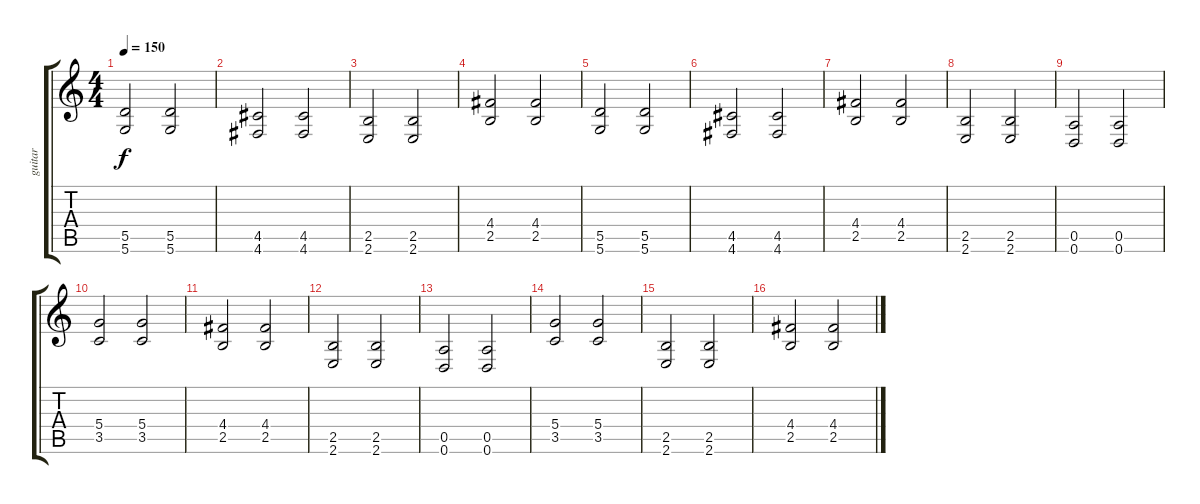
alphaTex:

\track ("guitar" "guitar") {instrument overdrivenguitar}
\staff {score tabs}
\tuning (E4 B3 G3 D3 A2 D2) {hide}
\ts (4 4)
\tempo 150
\clef g2
\ks c
(5.5 5.6).2{dy f} (5.5 5.6).2 |
(4.5 4.6).2 (4.5 4.6).2 |
(2.5 2.6).2 (2.5 2.6).2 |
(4.4 2.5).2 (4.4 2.5).2 |
(5.5 5.6).2 (5.5 5.6).2 |
(4.5 4.6).2 (4.5 4.6).2 |
(4.4 2.5).2 (4.4 2.5).2 |
(2.5 2.6).2 (2.5 2.6).2 |
(0.5 0.6).2 (0.5 0.6).2 |
(5.4 3.5).2 (5.4 3.5).2 |
(4.4 2.5).2 (4.4 2.5).2 |
(2.5 2.6).2 (2.5 2.6).2 |
(0.5 0.6).2 (0.5 0.6).2 |
(5.4 3.5).2 (5.4 3.5).2 |
(2.5 2.6).2 (2.5 2.6).2 |
(4.4 2.5).2 (4.4 2.5).2
